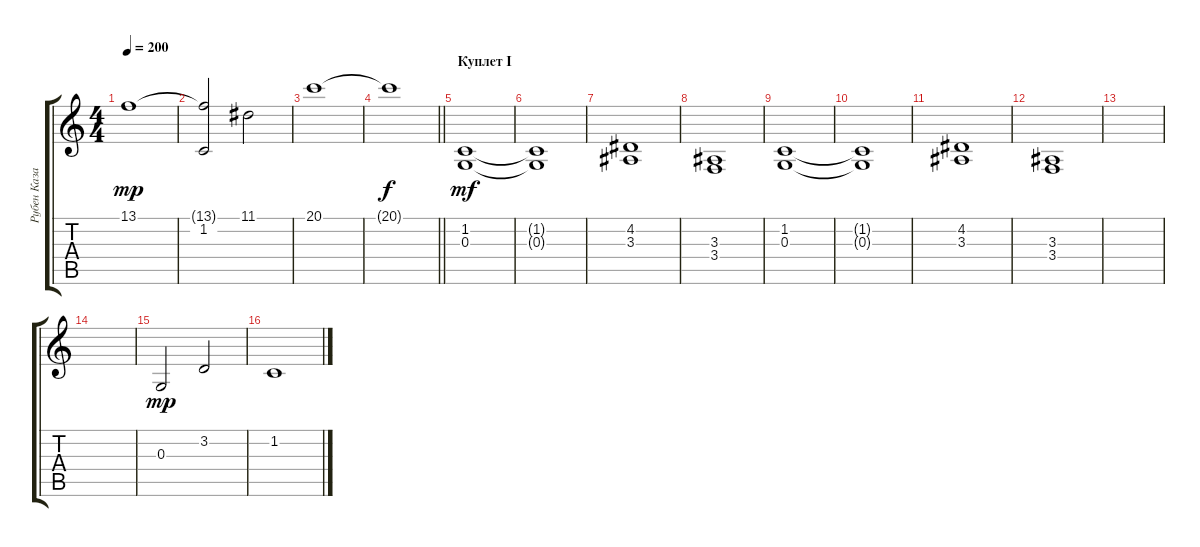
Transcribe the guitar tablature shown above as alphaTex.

\track ("Рубен Казарьян" "Рубен Каза") {instrument tuba}
\staff {score tabs}
\tuning (E4 B3 G3 D3 A2 C2) {hide}
\ts (4 4)
\tempo 200
\clef g2
\ks c
13.1.1{dy mp} |
(13.1{t} 1.2{t}).2 11.1.2 |
20.1.1 |
\barLineRight lightlight
20.1{t}.1{dy f} |
\section ("" "Куплет I")
(1.2 0.3).1{dy mf} |
(1.2{t} 0.3{t}).1 |
(4.2 3.3).1 |
(3.3 3.4).1 |
(1.2 0.3).1 |
(1.2{t} 0.3{t}).1 |
(4.2 3.3).1 |
(3.3 3.4).1 |
|
|
0.3.2{dy mp} 3.2.2 |
1.2.1
